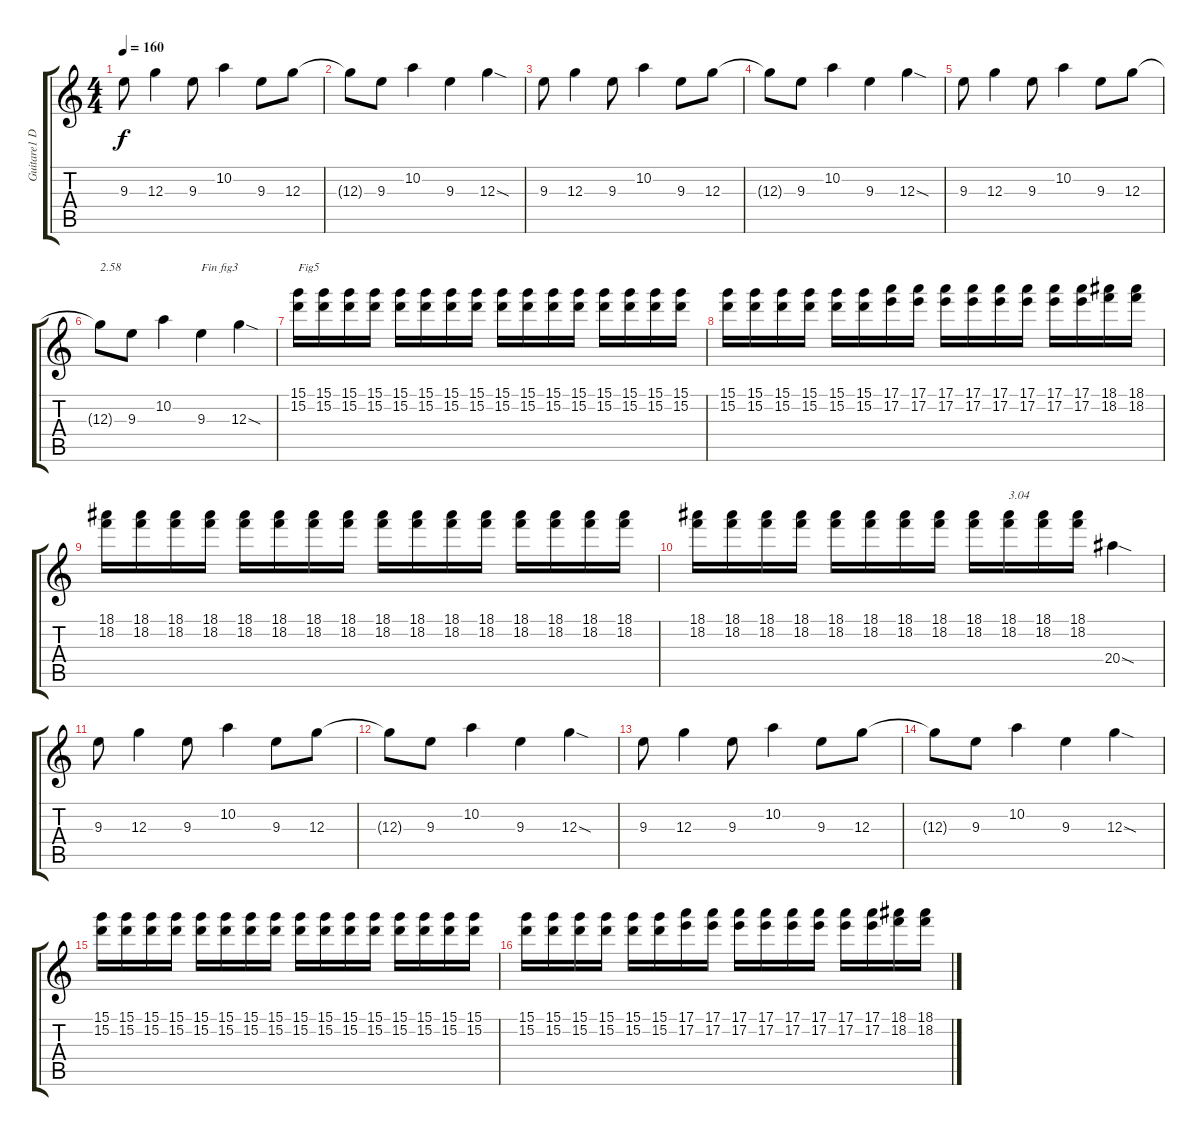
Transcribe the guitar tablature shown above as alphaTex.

\track ("Guitare1 Dr-D" "Guitare1 D") {instrument distortionguitar}
\staff {score tabs}
\tuning (E4 B3 G3 D3 A2 D2) {hide}
\ts (4 4)
\tempo 160
\clef g2
\ks c
9.3.8{dy f} 12.3.4 9.3.8 10.2.4 9.3.8 12.3.8 |
12.3{t}.8 9.3.8 10.2.4 9.3.4 12.3{sod}.4 |
9.3.8 12.3.4 9.3.8 10.2.4 9.3.8 12.3.8 |
12.3{t}.8 9.3.8 10.2.4 9.3.4 12.3{sod}.4 |
9.3.8 12.3.4 9.3.8 10.2.4 9.3.8 12.3.8 |
12.3{t}.8{txt "2.58"} 9.3.8 10.2.4 9.3.4{txt "Fin fig3"} 12.3{sod}.4 |
(15.1 15.2).16{txt "Fig5"} (15.1 15.2).16 (15.1 15.2).16 (15.1 15.2).16 (15.1 15.2).16 (15.1 15.2).16 (15.1 15.2).16 (15.1 15.2).16 (15.1 15.2).16 (15.1 15.2).16 (15.1 15.2).16 (15.1 15.2).16 (15.1 15.2).16 (15.1 15.2).16 (15.1 15.2).16 (15.1 15.2).16 |
(15.1 15.2).16 (15.1 15.2).16 (15.1 15.2).16 (15.1 15.2).16 (15.1 15.2).16 (15.1 15.2).16 (17.1 17.2).16 (17.1 17.2).16 (17.1 17.2).16 (17.1 17.2).16 (17.1 17.2).16 (17.1 17.2).16 (17.1 17.2).16 (17.1 17.2).16 (18.1 18.2).16 (18.1 18.2).16 |
(18.1 18.2).16 (18.1 18.2).16 (18.1 18.2).16 (18.1 18.2).16 (18.1 18.2).16 (18.1 18.2).16 (18.1 18.2).16 (18.1 18.2).16 (18.1 18.2).16 (18.1 18.2).16 (18.1 18.2).16 (18.1 18.2).16 (18.1 18.2).16 (18.1 18.2).16 (18.1 18.2).16 (18.1 18.2).16 |
(18.1 18.2).16 (18.1 18.2).16 (18.1 18.2).16 (18.1 18.2).16 (18.1 18.2).16 (18.1 18.2).16 (18.1 18.2).16 (18.1 18.2).16 (18.1 18.2).16 (18.1 18.2).16{txt "3.04"} (18.1 18.2).16 (18.1 18.2).16 20.4{sod}.4 |
9.3.8 12.3.4 9.3.8 10.2.4 9.3.8 12.3.8 |
12.3{t}.8 9.3.8 10.2.4 9.3.4 12.3{sod}.4 |
9.3.8 12.3.4 9.3.8 10.2.4 9.3.8 12.3.8 |
12.3{t}.8 9.3.8 10.2.4 9.3.4 12.3{sod}.4 |
(15.1 15.2).16 (15.1 15.2).16 (15.1 15.2).16 (15.1 15.2).16 (15.1 15.2).16 (15.1 15.2).16 (15.1 15.2).16 (15.1 15.2).16 (15.1 15.2).16 (15.1 15.2).16 (15.1 15.2).16 (15.1 15.2).16 (15.1 15.2).16 (15.1 15.2).16 (15.1 15.2).16 (15.1 15.2).16 |
(15.1 15.2).16 (15.1 15.2).16 (15.1 15.2).16 (15.1 15.2).16 (15.1 15.2).16 (15.1 15.2).16 (17.1 17.2).16 (17.1 17.2).16 (17.1 17.2).16 (17.1 17.2).16 (17.1 17.2).16 (17.1 17.2).16 (17.1 17.2).16 (17.1 17.2).16 (18.1 18.2).16 (18.1 18.2).16
